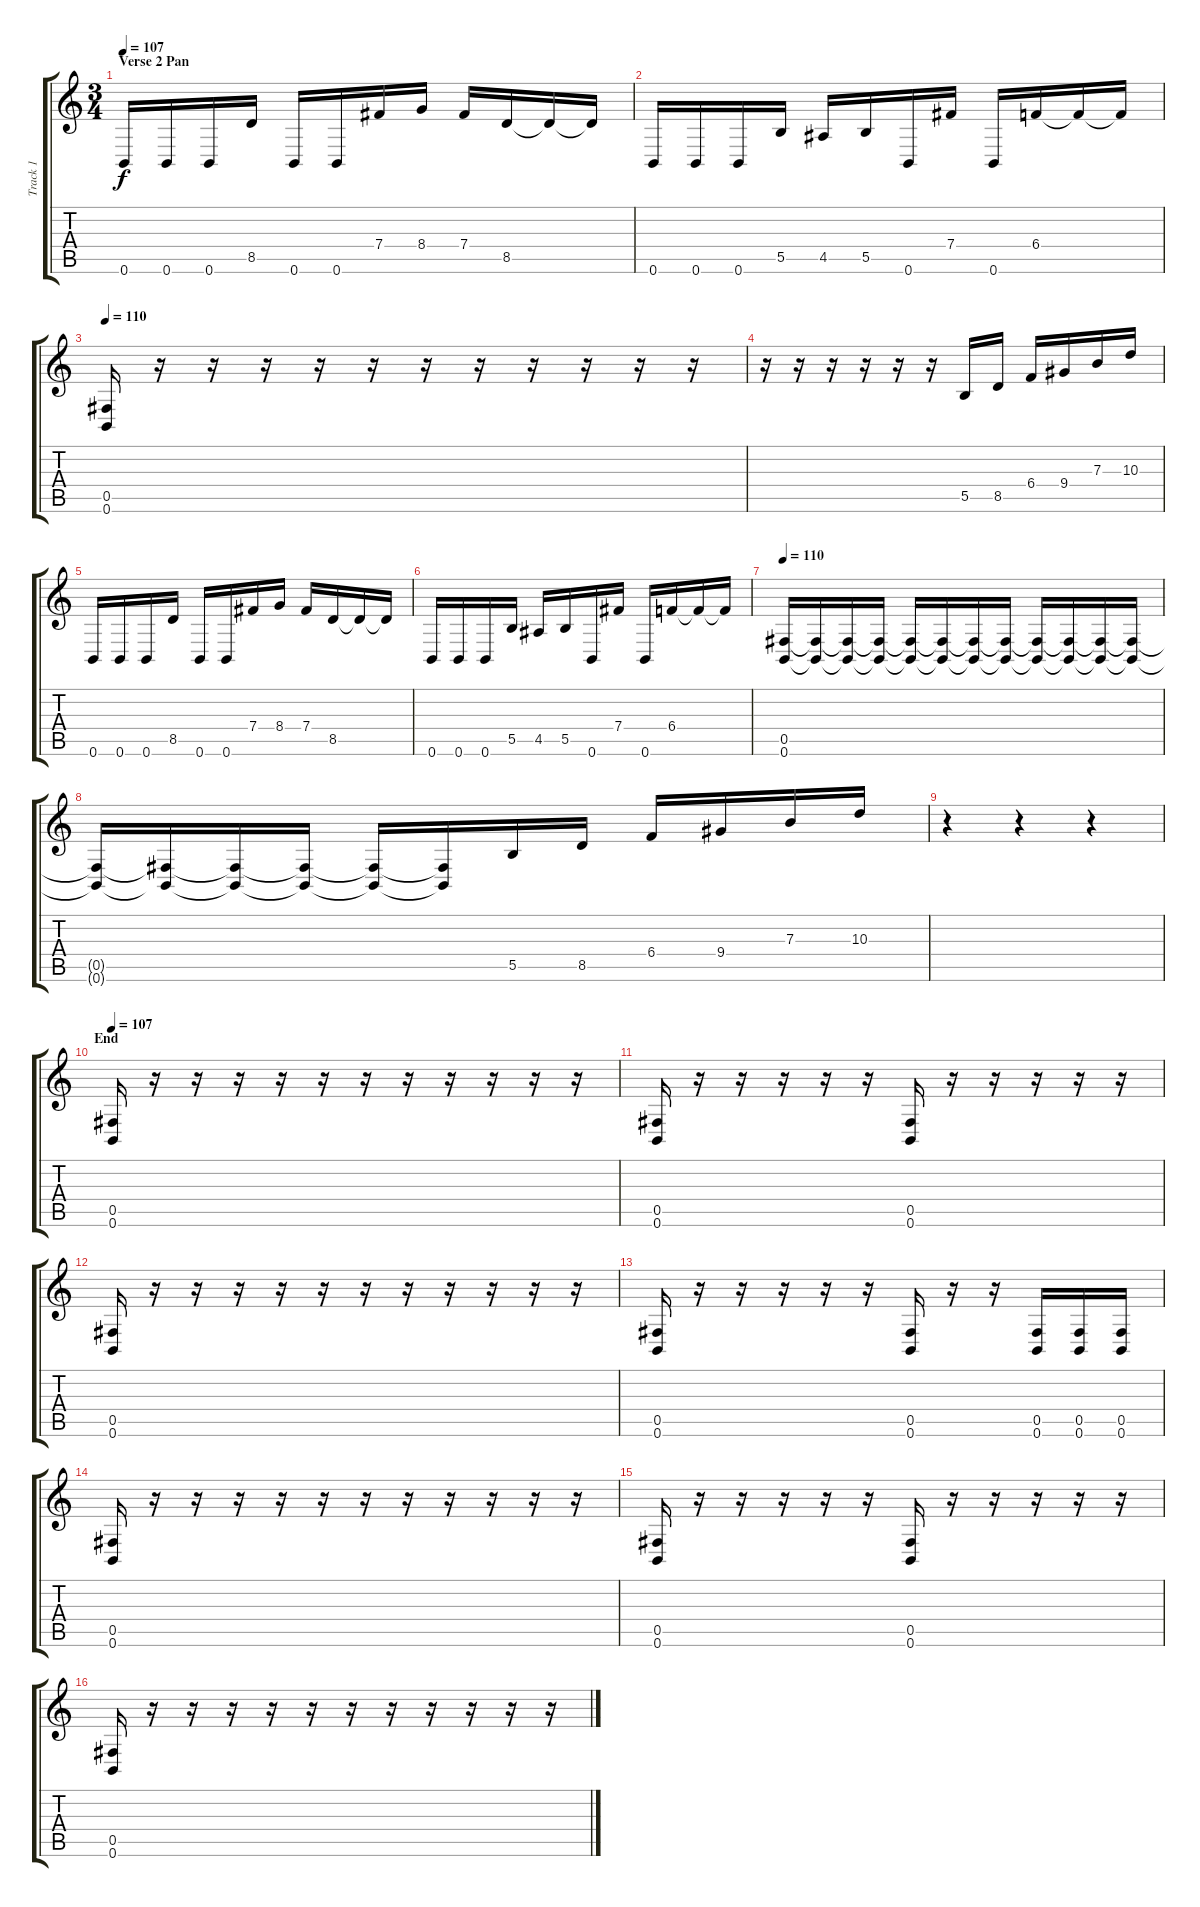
\track ("Track 1" "Track 1") {instrument distortionguitar}
\staff {score tabs}
\tuning (Db4 Ab3 E3 B2 Gb2 B1) {hide}
\ts (3 4)
\section ("" "Verse 2 Pan")
\tempo 110
\tempo 107
\clef g2
\ks c
0.6.16{dy f} 0.6.16 0.6.16 8.5.16 0.6.16 0.6.16 7.4.16 8.4.16 7.4.16 8.5.16 8.5{t}.16 8.5{t}.16 |
0.6.16 0.6.16 0.6.16 5.5.16 4.5.16 5.5.16 0.6.16 7.4.16 0.6.16 6.4.16 6.4{t}.16 6.4{t}.16 |
\tempo 110
(0.5 0.6).16 r.16 r.16 r.16 r.16 r.16 r.16 r.16 r.16 r.16 r.16 r.16 |
r.16 r.16 r.16 r.16 r.16 r.16 5.5.16 8.5.16 6.4.16 9.4.16 7.3.16 10.3.16 |
0.6.16 0.6.16 0.6.16 8.5.16 0.6.16 0.6.16 7.4.16 8.4.16 7.4.16 8.5.16 8.5{t}.16 8.5{t}.16 |
0.6.16 0.6.16 0.6.16 5.5.16 4.5.16 5.5.16 0.6.16 7.4.16 0.6.16 6.4.16 6.4{t}.16 6.4{t}.16 |
\tempo 110
(0.5 0.6).16 (0.5{t} 0.6{t}).16 (0.5{t} 0.6{t}).16 (0.5{t} 0.6{t}).16 (0.5{t} 0.6{t}).16 (0.5{t} 0.6{t}).16 (0.5{t} 0.6{t}).16 (0.5{t} 0.6{t}).16 (0.5{t} 0.6{t}).16 (0.5{t} 0.6{t}).16 (0.5{t} 0.6{t}).16 (0.5{t} 0.6{t}).16 |
(0.5{t} 0.6{t}).16 (0.5{t} 0.6{t}).16 (0.5{t} 0.6{t}).16 (0.5{t} 0.6{t}).16 (0.5{t} 0.6{t}).16 (0.5{t} 0.6{t}).16 5.5.16 8.5.16 6.4.16 9.4.16 7.3.16 10.3.16 |
r.4 r.4 r.4 |
\section ("" "End")
\tempo 107
(0.5 0.6).16 r.16 r.16 r.16 r.16 r.16 r.16 r.16 r.16 r.16 r.16 r.16 |
(0.5 0.6).16 r.16 r.16 r.16 r.16 r.16 (0.5 0.6).16 r.16 r.16 r.16 r.16 r.16 |
(0.5 0.6).16 r.16 r.16 r.16 r.16 r.16 r.16 r.16 r.16 r.16 r.16 r.16 |
(0.5 0.6).16 r.16 r.16 r.16 r.16 r.16 (0.5 0.6).16 r.16 r.16 (0.5 0.6).16 (0.5 0.6).16 (0.5 0.6).16 |
(0.5 0.6).16 r.16 r.16 r.16 r.16 r.16 r.16 r.16 r.16 r.16 r.16 r.16 |
(0.5 0.6).16 r.16 r.16 r.16 r.16 r.16 (0.5 0.6).16 r.16 r.16 r.16 r.16 r.16 |
(0.5 0.6).16 r.16 r.16 r.16 r.16 r.16 r.16 r.16 r.16 r.16 r.16 r.16
